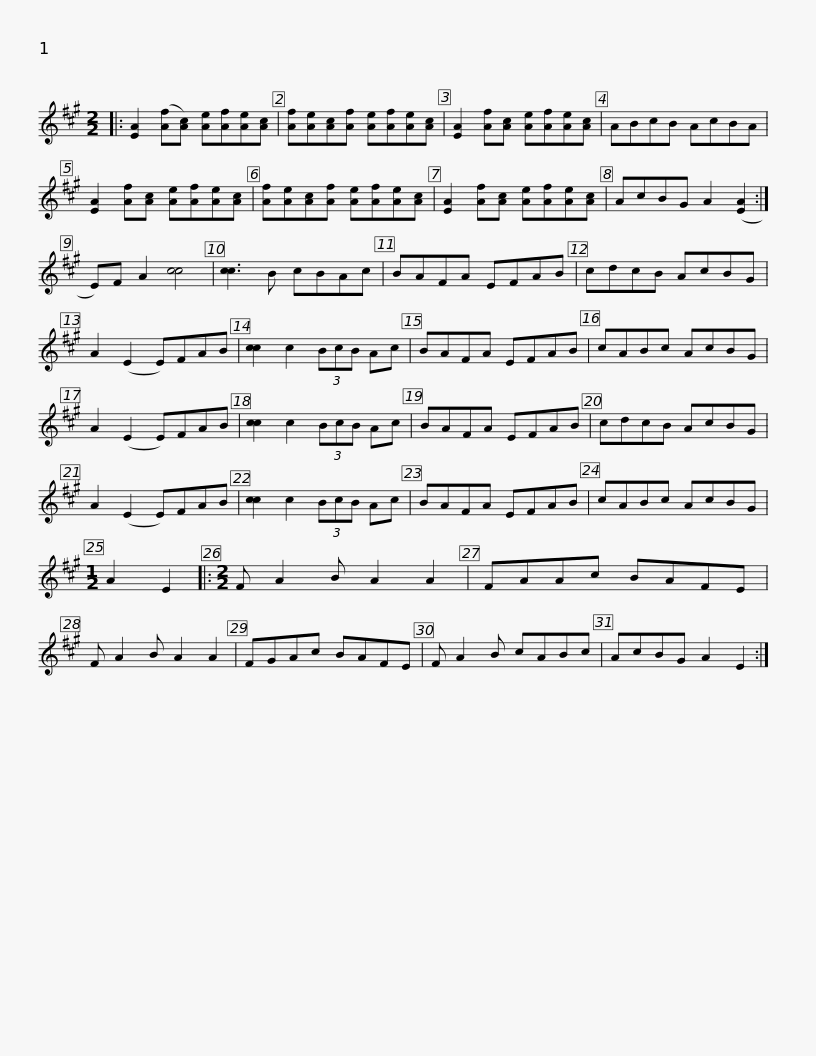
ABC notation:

X:1
L:1/8
M:2/2
I:linebreak $
K:A
V:1 treble
V:1
|: [EA]2 ([Af][Ac]) [Ae][Af][Ae][Ac] | [Af][Ae][Ac][Af] [Ae][Af][Ae][Ac] | [EA]2 [Af][Ac] [Ae][Af][Ae][Ac] | ABcB AcBA | [EA]2 [Af][Ac] [Ae][Af][Ae][Ac] |$ %5
 [Af][Ae][Ac][Af] [Ae][Af][Ae][Ac] | [EA]2 [Af][Ac] [Ae][Af][Ae][Ac] | AcBG A2 ([EA]2 :| E)F A2 [cc]4 | [cc]3 B cBAc | %10
 BAFA EFAB |$ cdcB AcBG | A2 (E2 E)FAB | [cc]2 c2 (3BcB Ac | BAFA EFAB | %15
 cABc AcBG | A2 (E2 E)FAB |$ [cc]2 c2 (3BcB Ac | BAFA EFAB | cdcB AcBG | %20
 A2 (E2 E)FAB | [cc]2 c2 (3BcB Ac | BAFA EFAB |$ cABc AcBG |[M:1/2] A2 E2 |: %25
[M:2/2] F A2 B A2 A2 | FAAc BAFE | F A2 B A2 A2 | FGAc BAFE |$ F A2 B cABc | %30
 AcBG A2 E2 :| %31
